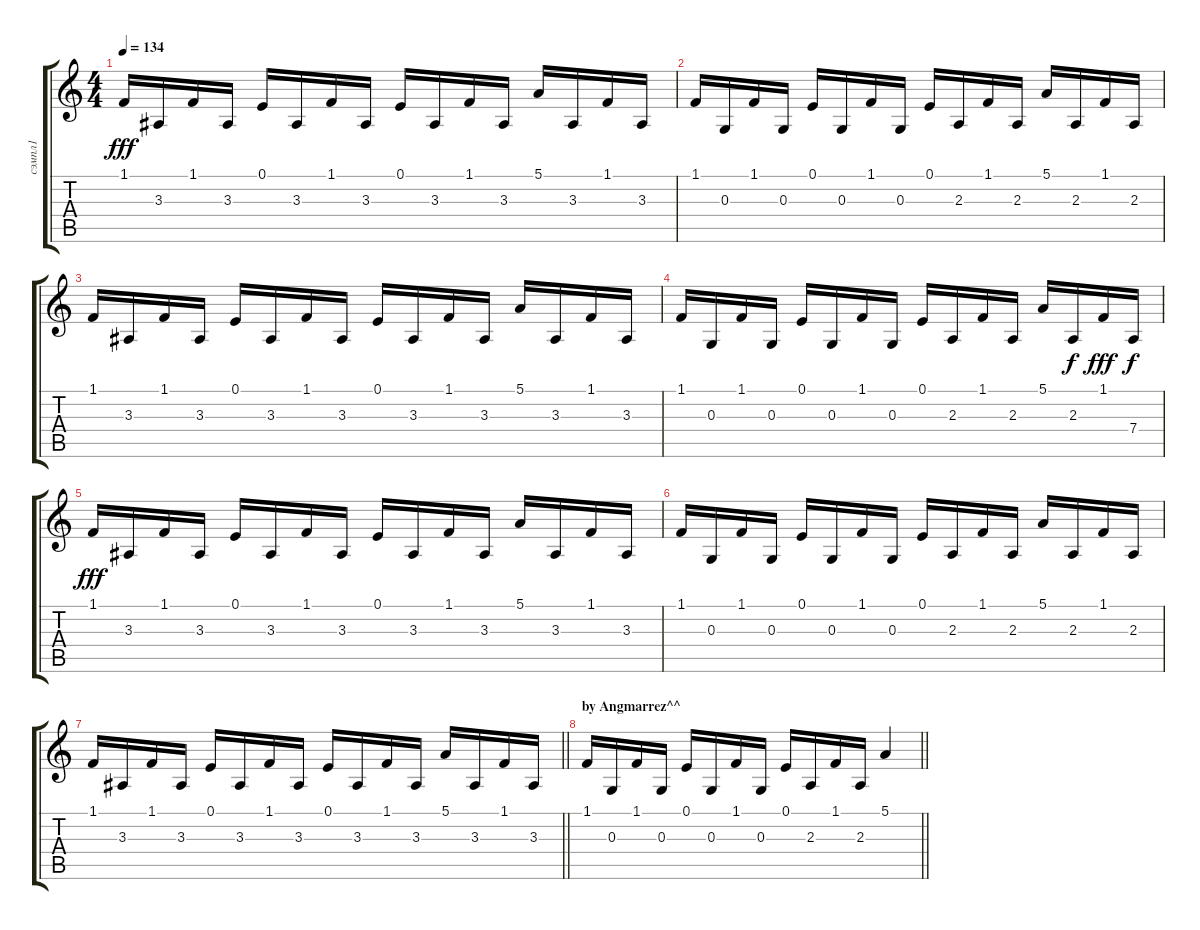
\track ("сэмпл1" "сэмпл1") {instrument pad8sweep}
\staff {score tabs}
\tuning (E4 B3 G3 D3 A2 E2) {hide}
\ts (4 4)
\tempo 134
\clef g2
\ks c
1.1.16{dy fff volume 14} 3.3.16 1.1.16 3.3.16 0.1.16 3.3.16 1.1.16 3.3.16 0.1.16 3.3.16 1.1.16 3.3.16 5.1.16 3.3.16 1.1.16 3.3.16 |
1.1.16 0.3.16 1.1.16 0.3.16 0.1.16 0.3.16 1.1.16 0.3.16 0.1.16 2.3.16 1.1.16 2.3.16 5.1.16 2.3.16 1.1.16 2.3.16 |
1.1.16 3.3.16 1.1.16 3.3.16 0.1.16 3.3.16 1.1.16 3.3.16 0.1.16 3.3.16 1.1.16 3.3.16 5.1.16 3.3.16 1.1.16 3.3.16 |
1.1.16 0.3.16 1.1.16 0.3.16 0.1.16 0.3.16 1.1.16 0.3.16 0.1.16 2.3.16 1.1.16 2.3.16 5.1.16 2.3.16{dy f} 1.1.16{dy fff} 7.4.16{dy f} |
1.1.16{dy fff volume 14} 3.3.16 1.1.16 3.3.16 0.1.16 3.3.16 1.1.16 3.3.16 0.1.16 3.3.16 1.1.16 3.3.16 5.1.16 3.3.16 1.1.16 3.3.16 |
1.1.16 0.3.16 1.1.16 0.3.16 0.1.16 0.3.16 1.1.16 0.3.16 0.1.16 2.3.16 1.1.16 2.3.16 5.1.16 2.3.16 1.1.16 2.3.16 |
\barLineRight lightlight
1.1.16 3.3.16 1.1.16 3.3.16 0.1.16 3.3.16 1.1.16 3.3.16 0.1.16 3.3.16 1.1.16 3.3.16 5.1.16 3.3.16 1.1.16 3.3.16 |
\section ("" "by Angmarrez^^")
\barLineRight lightlight
1.1.16 0.3.16 1.1.16 0.3.16 0.1.16 0.3.16 1.1.16 0.3.16 0.1.16 2.3.16 1.1.16 2.3.16 5.1.4
